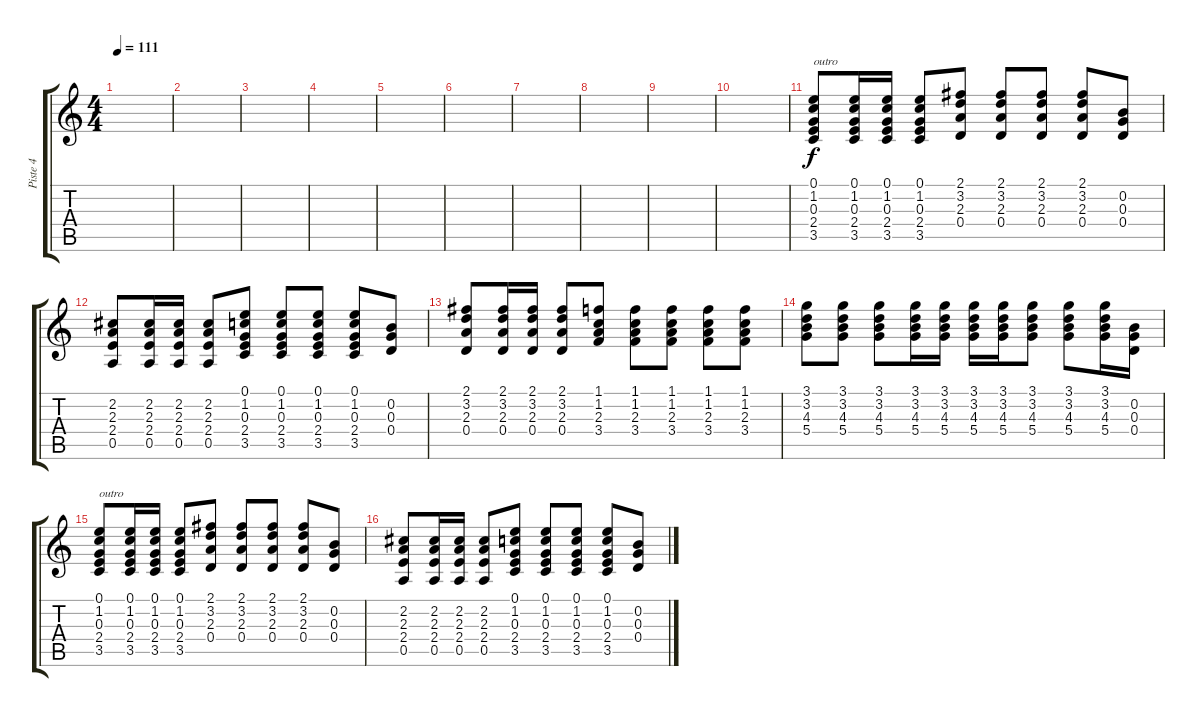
\track ("Piste 4" "Piste 4") {instrument acousticguitarsteel}
\staff {score tabs}
\tuning (E4 B3 G3 D3 A2 E2) {hide}
\ts (4 4)
\tempo 111
\clef g2
\ks c
|
|
|
|
|
|
|
|
|
|
(0.1 1.2 0.3 2.4 3.5).8{txt "outro"} (0.1 1.2 0.3 2.4 3.5).16 (0.1 1.2 0.3 2.4 3.5).16 (0.1 1.2 0.3 2.4 3.5).8 (2.1 3.2 2.3 0.4).8 (2.1 3.2 2.3 0.4).8 (2.1 3.2 2.3 0.4).8 (2.1 3.2 2.3 0.4).8 (0.2 0.3 0.4).8 |
(2.2 2.3 2.4 0.5).8 (2.2 2.3 2.4 0.5).16 (2.2 2.3 2.4 0.5).16 (2.2 2.3 2.4 0.5).8 (0.1 1.2 0.3 2.4 3.5).8 (0.1 1.2 0.3 2.4 3.5).8 (0.1 1.2 0.3 2.4 3.5).8 (0.1 1.2 0.3 2.4 3.5).8 (0.2 0.3 0.4).8 |
(2.1 3.2 2.3 0.4).8 (2.1 3.2 2.3 0.4).16 (2.1 3.2 2.3 0.4).16 (2.1 3.2 2.3 0.4).8 (1.1 1.2 2.3 3.4).8 (1.1 1.2 2.3 3.4).8 (1.1 1.2 2.3 3.4).8 (1.1 1.2 2.3 3.4).8 (1.1 1.2 2.3 3.4).8 |
(3.1 3.2 4.3 5.4).8 (3.1 3.2 4.3 5.4).8 (3.1 3.2 4.3 5.4).8 (3.1 3.2 4.3 5.4).16 (3.1 3.2 4.3 5.4).16 (3.1 3.2 4.3 5.4).16 (3.1 3.2 4.3 5.4).16 (3.1 3.2 4.3 5.4).8 (3.1 3.2 4.3 5.4).8 (3.1 3.2 4.3 5.4).16 (0.2 0.3 0.4).16 |
(0.1 1.2 0.3 2.4 3.5).8{txt "outro"} (0.1 1.2 0.3 2.4 3.5).16 (0.1 1.2 0.3 2.4 3.5).16 (0.1 1.2 0.3 2.4 3.5).8 (2.1 3.2 2.3 0.4).8 (2.1 3.2 2.3 0.4).8 (2.1 3.2 2.3 0.4).8 (2.1 3.2 2.3 0.4).8 (0.2 0.3 0.4).8 |
(2.2 2.3 2.4 0.5).8 (2.2 2.3 2.4 0.5).16 (2.2 2.3 2.4 0.5).16 (2.2 2.3 2.4 0.5).8 (0.1 1.2 0.3 2.4 3.5).8 (0.1 1.2 0.3 2.4 3.5).8 (0.1 1.2 0.3 2.4 3.5).8 (0.1 1.2 0.3 2.4 3.5).8 (0.2 0.3 0.4).8
